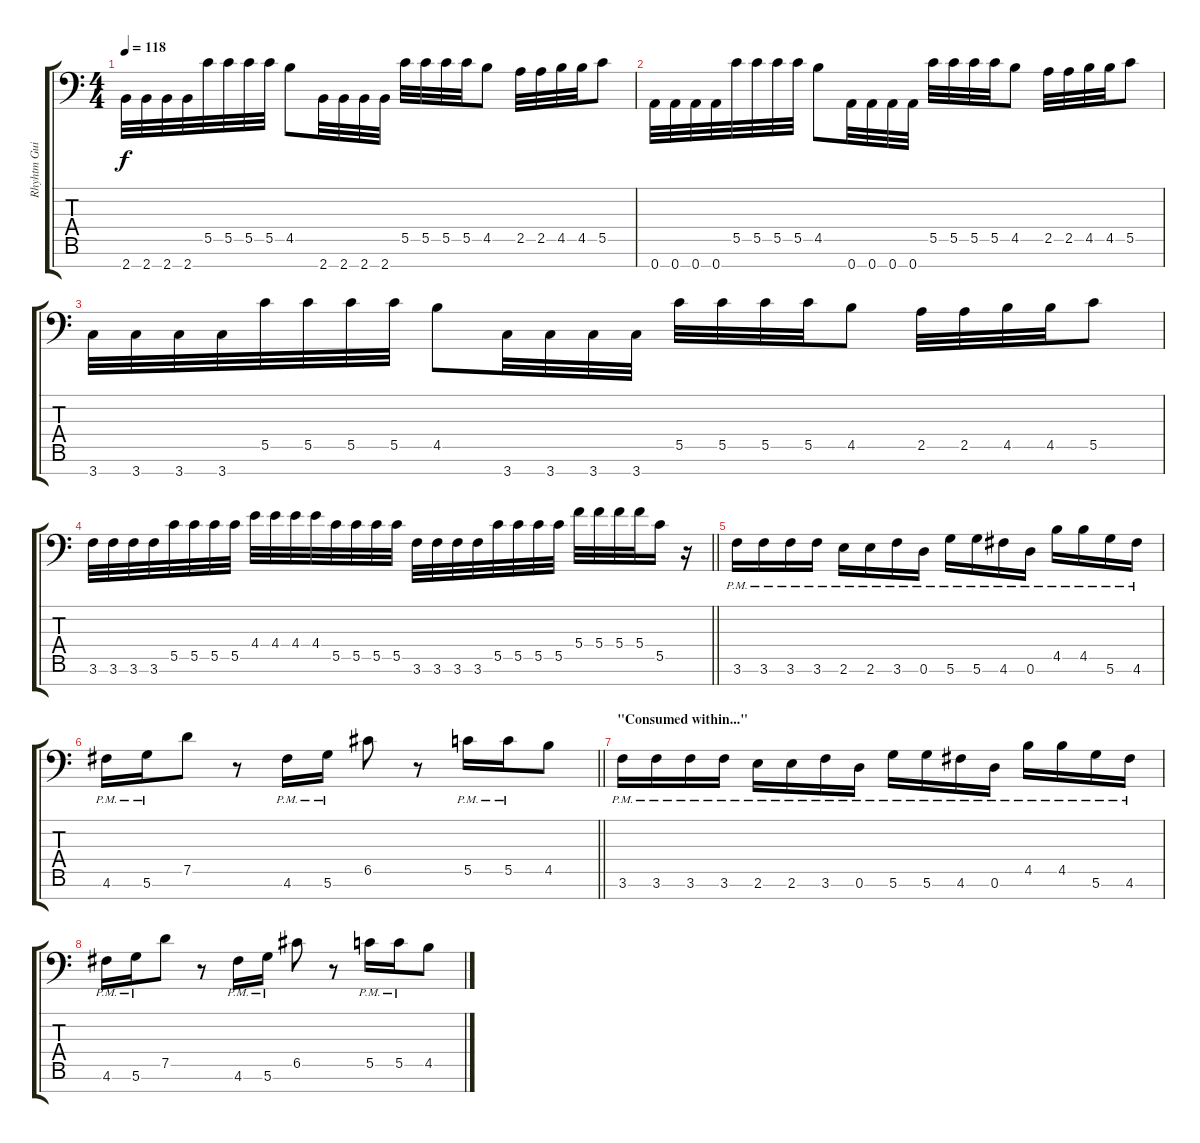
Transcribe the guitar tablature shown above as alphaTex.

\track ("Rhyhtm Guitar" "Rhyhtm Gui") {instrument distortionguitar}
\staff {score tabs}
\tuning (D4 A3 F3 C3 G2 D2 A1) {hide}
\ts (4 4)
\tempo 118
\clef f4
\ks c
2.7.32{dy f} 2.7.32 2.7.32 2.7.32 5.5.32 5.5.32 5.5.32 5.5.32 4.5.8 2.7.32 2.7.32 2.7.32 2.7.32 5.5.32 5.5.32 5.5.32 5.5.32 4.5.8 2.5.32 2.5.32 4.5.32 4.5.32 5.5.8 |
0.7.32 0.7.32 0.7.32 0.7.32 5.5.32 5.5.32 5.5.32 5.5.32 4.5.8 0.7.32 0.7.32 0.7.32 0.7.32 5.5.32 5.5.32 5.5.32 5.5.32 4.5.8 2.5.32 2.5.32 4.5.32 4.5.32 5.5.8 |
3.7.32 3.7.32 3.7.32 3.7.32 5.5.32 5.5.32 5.5.32 5.5.32 4.5.8 3.7.32 3.7.32 3.7.32 3.7.32 5.5.32 5.5.32 5.5.32 5.5.32 4.5.8 2.5.32 2.5.32 4.5.32 4.5.32 5.5.8 |
\barLineRight lightlight
3.6.32 3.6.32 3.6.32 3.6.32 5.5.32 5.5.32 5.5.32 5.5.32 4.4.32 4.4.32 4.4.32 4.4.32 5.5.32 5.5.32 5.5.32 5.5.32 3.6.32 3.6.32 3.6.32 3.6.32 5.5.32 5.5.32 5.5.32 5.5.32 5.4.32 5.4.32 5.4.32 5.4.32 5.5.16 r.16 |
\section ("" "")
3.6{pm}.16 3.6{pm}.16 3.6{pm}.16 3.6{pm}.16 2.6{pm}.16 2.6{pm}.16 3.6{pm}.16 0.6{pm}.16 5.6{pm}.16 5.6{pm}.16 4.6{pm}.16 0.6{pm}.16 4.5{pm}.16 4.5{pm}.16 5.6{pm}.16 4.6{pm}.16 |
\barLineRight lightlight
4.6{pm}.16 5.6{pm}.16 7.5.8 r.8 4.6{pm}.16 5.6{pm}.16 6.5.8 r.8 5.5{pm}.16 5.5{pm}.16 4.5.8 |
\section ("" "\"Consumed within...\"")
3.6{pm}.16 3.6{pm}.16 3.6{pm}.16 3.6{pm}.16 2.6{pm}.16 2.6{pm}.16 3.6{pm}.16 0.6{pm}.16 5.6{pm}.16 5.6{pm}.16 4.6{pm}.16 0.6{pm}.16 4.5{pm}.16 4.5{pm}.16 5.6{pm}.16 4.6{pm}.16 |
4.6{pm}.16 5.6{pm}.16 7.5.8 r.8 4.6{pm}.16 5.6{pm}.16 6.5.8 r.8 5.5{pm}.16 5.5{pm}.16 4.5.8
